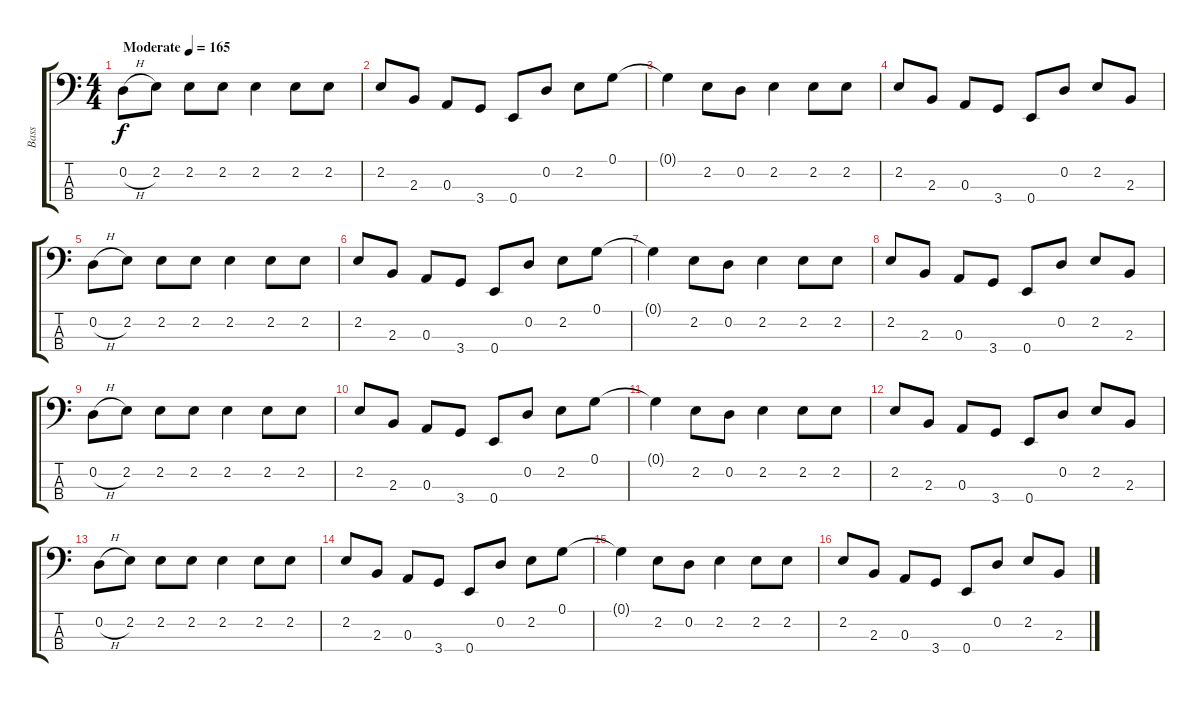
\track ("Bass" "Bass") {instrument electricbassfinger}
\staff {score tabs}
\tuning (G2 D2 A1 E1) {hide}
\ts (4 4)
\tempo (165 "Moderate")
\clef f4
\ks c
0.2{h}.8{dy f instrument electricbassfinger} 2.2.8 2.2.8 2.2.8 2.2.4 2.2.8 2.2.8 |
2.2.8 2.3.8 0.3.8 3.4.8 0.4.8 0.2.8 2.2.8 0.1.8 |
0.1{t}.4 2.2.8 0.2.8 2.2.4 2.2.8 2.2.8 |
2.2.8 2.3.8 0.3.8 3.4.8 0.4.8 0.2.8 2.2.8 2.3.8 |
0.2{h}.8 2.2.8 2.2.8 2.2.8 2.2.4 2.2.8 2.2.8 |
2.2.8 2.3.8 0.3.8 3.4.8 0.4.8 0.2.8 2.2.8 0.1.8 |
0.1{t}.4 2.2.8 0.2.8 2.2.4 2.2.8 2.2.8 |
2.2.8 2.3.8 0.3.8 3.4.8 0.4.8 0.2.8 2.2.8 2.3.8 |
0.2{h}.8 2.2.8 2.2.8 2.2.8 2.2.4 2.2.8 2.2.8 |
2.2.8 2.3.8 0.3.8 3.4.8 0.4.8 0.2.8 2.2.8 0.1.8 |
0.1{t}.4 2.2.8 0.2.8 2.2.4 2.2.8 2.2.8 |
2.2.8 2.3.8 0.3.8 3.4.8 0.4.8 0.2.8 2.2.8 2.3.8 |
0.2{h}.8 2.2.8 2.2.8 2.2.8 2.2.4 2.2.8 2.2.8 |
2.2.8 2.3.8 0.3.8 3.4.8 0.4.8 0.2.8 2.2.8 0.1.8 |
0.1{t}.4 2.2.8 0.2.8 2.2.4 2.2.8 2.2.8 |
2.2.8 2.3.8 0.3.8 3.4.8 0.4.8 0.2.8 2.2.8 2.3.8
